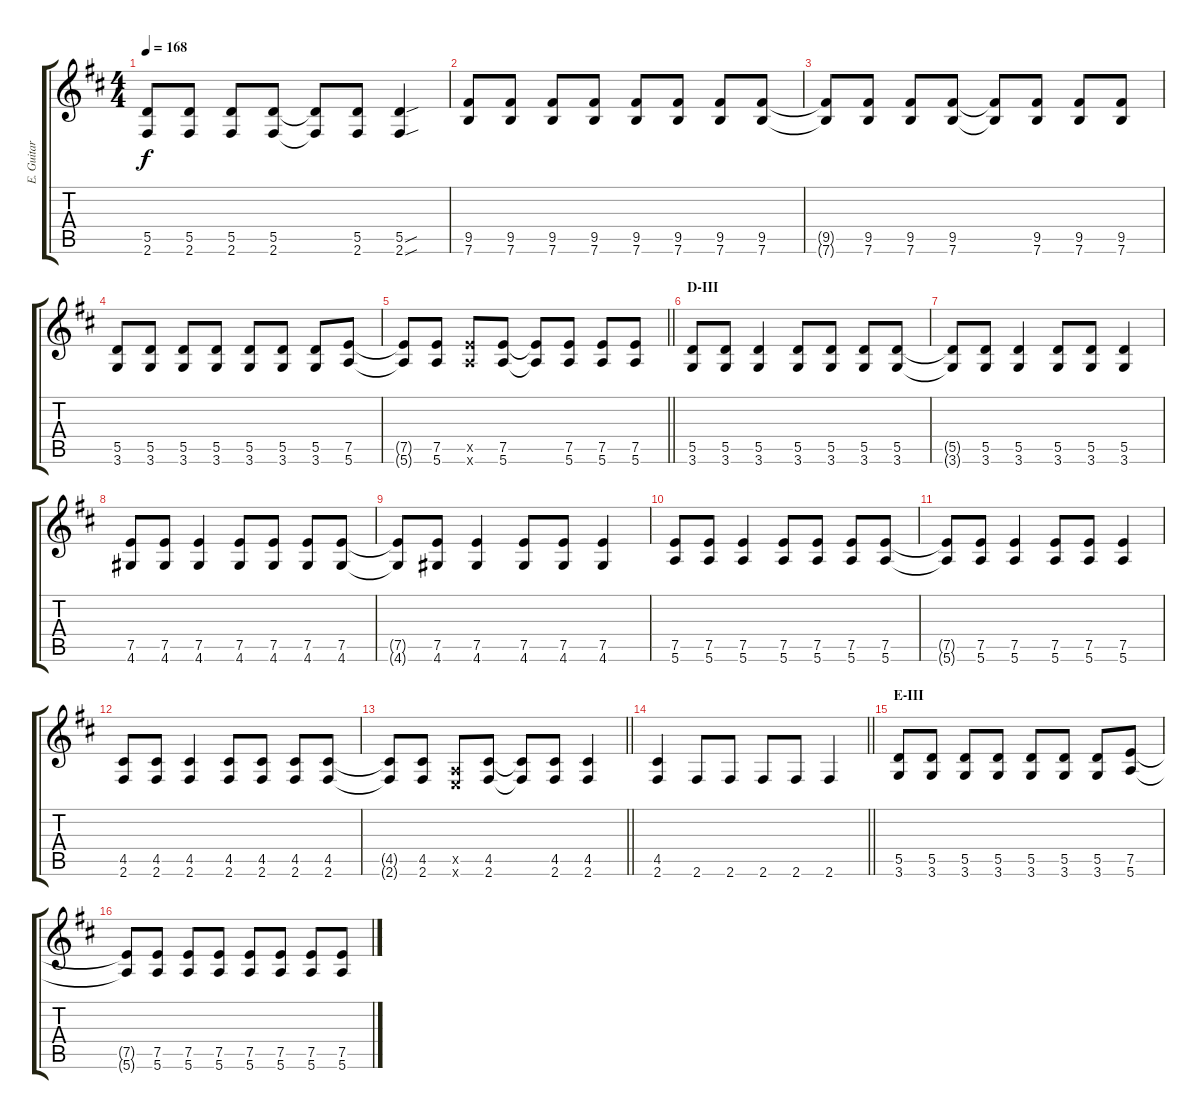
\track ("E. Guitar I (Tora)" "E. Guitar ") {instrument overdrivenguitar}
\staff {score tabs}
\tuning (E4 B3 G3 D3 A2 E2) {hide}
\ts (4 4)
\tempo 168
\clef g2
\ks d
(5.5{t} 2.6{t}).8{dy f} (5.5 2.6).8 (5.5 2.6).8 (5.5 2.6).8 (5.5{t} 2.6{t}).8 (5.5 2.6).8 (5.5{sou} 2.6{sou}).4 |
(9.5 7.6).8 (9.5 7.6).8 (9.5 7.6).8 (9.5 7.6).8 (9.5 7.6).8 (9.5 7.6).8 (9.5 7.6).8 (9.5 7.6).8 |
(9.5{t} 7.6{t}).8 (9.5 7.6).8 (9.5 7.6).8 (9.5 7.6).8 (9.5{t} 7.6{t}).8 (9.5 7.6).8 (9.5 7.6).8 (9.5 7.6).8 |
(5.5 3.6).8 (5.5 3.6).8 (5.5 3.6).8 (5.5 3.6).8 (5.5 3.6).8 (5.5 3.6).8 (5.5 3.6).8 (7.5 5.6).8 |
\barLineRight lightlight
(7.5{t} 5.6{t}).8 (7.5 5.6).8 (7.5{x} 5.6{x}).8 (7.5 5.6).8 (7.5{t} 5.6{t}).8 (7.5 5.6).8 (7.5 5.6).8 (7.5 5.6).8 |
\section ("" "D-III")
(5.5 3.6).8 (5.5 3.6).8 (5.5 3.6).4 (5.5 3.6).8 (5.5 3.6).8 (5.5 3.6).8 (5.5 3.6).8 |
(5.5{t} 3.6{t}).8 (5.5 3.6).8 (5.5 3.6).4 (5.5 3.6).8 (5.5 3.6).8 (5.5 3.6).4 |
(7.5 4.6).8 (7.5 4.6).8 (7.5 4.6).4 (7.5 4.6).8 (7.5 4.6).8 (7.5 4.6).8 (7.5 4.6).8 |
(7.5{t} 4.6{t}).8 (7.5 4.6).8 (7.5 4.6).4 (7.5 4.6).8 (7.5 4.6).8 (7.5 4.6).4 |
(7.5 5.6).8 (7.5 5.6).8 (7.5 5.6).4 (7.5 5.6).8 (7.5 5.6).8 (7.5 5.6).8 (7.5 5.6).8 |
(7.5{t} 5.6{t}).8 (7.5 5.6).8 (7.5 5.6).4 (7.5 5.6).8 (7.5 5.6).8 (7.5 5.6).4 |
(4.5 2.6).8 (4.5 2.6).8 (4.5 2.6).4 (4.5 2.6).8 (4.5 2.6).8 (4.5 2.6).8 (4.5 2.6).8 |
\barLineRight lightlight
(4.5{t} 2.6{t}).8 (4.5 2.6).8 (0.5{x} 0.6{x}).8 (4.5 2.6).8 (4.5{t} 2.6{t}).8 (4.5 2.6).8 (4.5 2.6).4 |
\barLineRight lightlight
(4.5 2.6).4 2.6.8 2.6.8 2.6.8 2.6.8 2.6.4 |
\section ("" "E-III")
(5.5 3.6).8 (5.5 3.6).8 (5.5 3.6).8 (5.5 3.6).8 (5.5 3.6).8 (5.5 3.6).8 (5.5 3.6).8 (7.5 5.6).8 |
(7.5{t} 5.6{t}).8 (7.5 5.6).8 (7.5 5.6).8 (7.5 5.6).8 (7.5 5.6).8 (7.5 5.6).8 (7.5 5.6).8 (7.5 5.6).8
